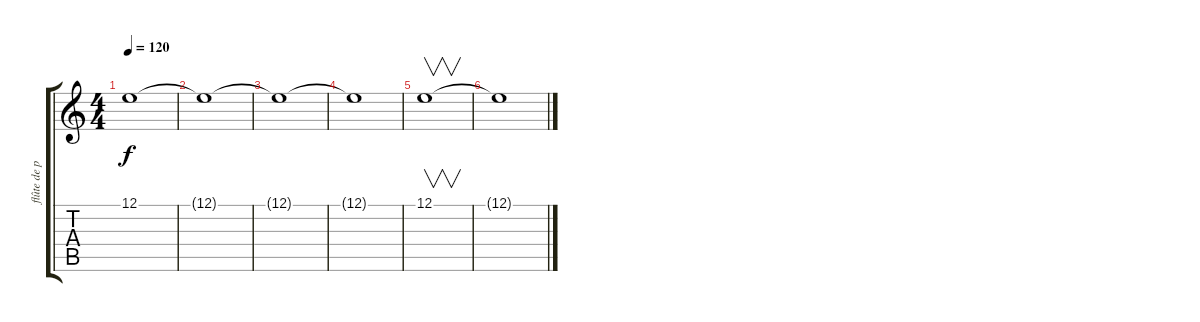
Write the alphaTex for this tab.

\track ("flûte de pan" "flûte de p") {instrument panflute}
\staff {score tabs}
\tuning (E4 B3 G3 D3 A2 D2) {hide}
\ts (4 4)
\tempo 120
\clef g2
\ks c
12.1{t}.1{dy f} |
12.1{t}.1 |
12.1{t}.1 |
12.1{t}.1 |
12.1.1{v} |
12.1{t}.1
